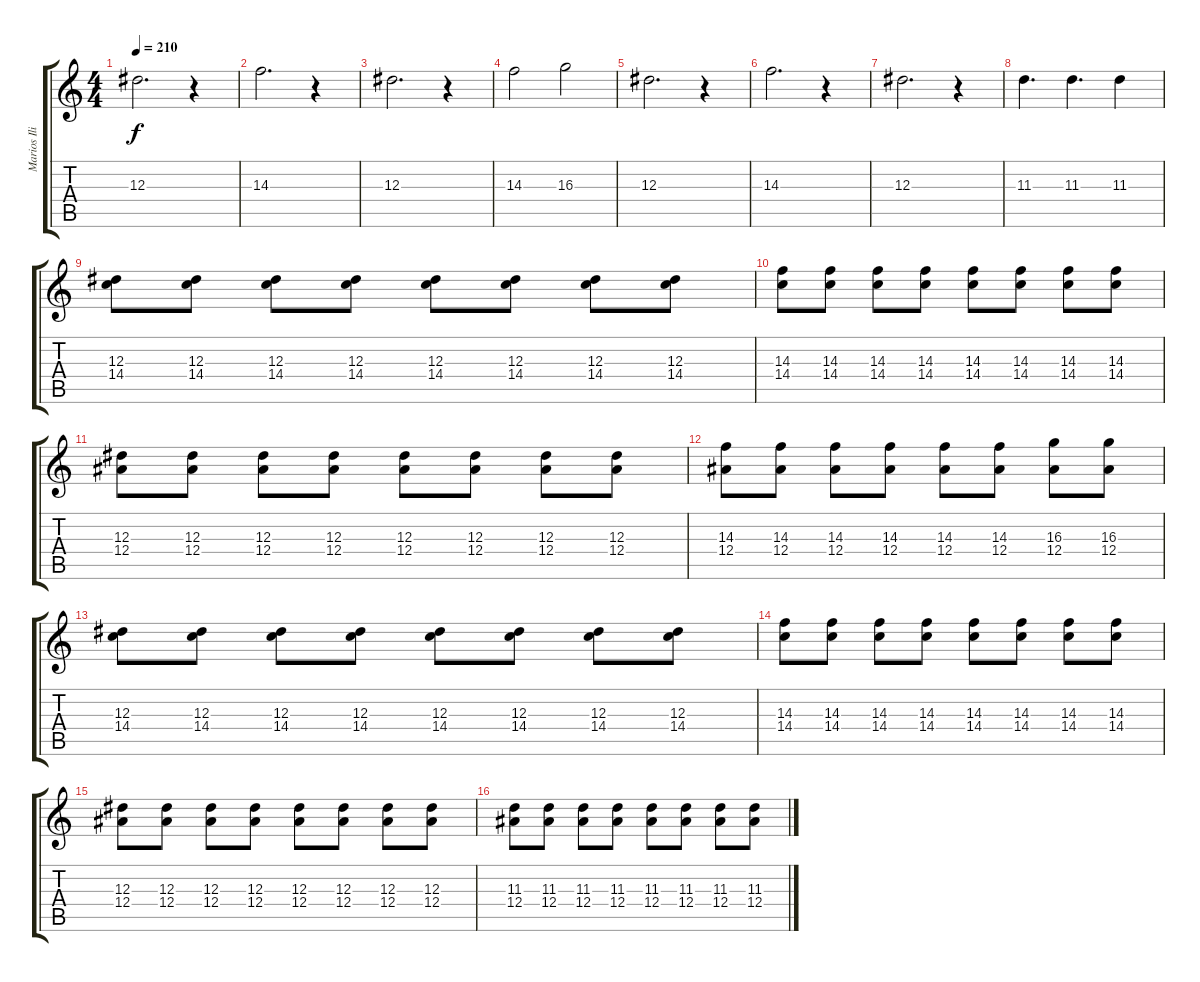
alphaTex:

\track ("Marios Iliopoulos " "Marios Ili") {instrument distortionguitar}
\staff {score tabs}
\tuning (C4 G3 Eb3 Bb2 F2 C2) {hide}
\ts (4 4)
\tempo 210
\clef g2
\ks c
12.3.2{d dy f} r.4 |
14.3.2{d} r.4 |
12.3.2{d} r.4 |
14.3.2 16.3.2 |
12.3.2{d} r.4 |
14.3.2{d} r.4 |
12.3.2{d} r.4 |
11.3.4{d} 11.3.4{d} 11.3.4 |
(12.3 14.4).8{volume 13 instrument distortionguitar} (12.3 14.4).8 (12.3 14.4).8 (12.3 14.4).8 (12.3 14.4).8 (12.3 14.4).8 (12.3 14.4).8 (12.3 14.4).8 |
(14.3 14.4).8 (14.3 14.4).8 (14.3 14.4).8 (14.3 14.4).8 (14.3 14.4).8 (14.3 14.4).8 (14.3 14.4).8 (14.3 14.4).8 |
(12.3 12.4).8 (12.3 12.4).8 (12.3 12.4).8 (12.3 12.4).8 (12.3 12.4).8 (12.3 12.4).8 (12.3 12.4).8 (12.3 12.4).8 |
(14.3 12.4).8 (14.3 12.4).8 (14.3 12.4).8 (14.3 12.4).8 (14.3 12.4).8 (14.3 12.4).8 (16.3 12.4).8 (16.3 12.4).8 |
(12.3 14.4).8{volume 13 instrument distortionguitar} (12.3 14.4).8 (12.3 14.4).8 (12.3 14.4).8 (12.3 14.4).8 (12.3 14.4).8 (12.3 14.4).8 (12.3 14.4).8 |
(14.3 14.4).8 (14.3 14.4).8 (14.3 14.4).8 (14.3 14.4).8 (14.3 14.4).8 (14.3 14.4).8 (14.3 14.4).8 (14.3 14.4).8 |
(12.3 12.4).8 (12.3 12.4).8 (12.3 12.4).8 (12.3 12.4).8 (12.3 12.4).8 (12.3 12.4).8 (12.3 12.4).8 (12.3 12.4).8 |
(11.3 12.4).8 (11.3 12.4).8 (11.3 12.4).8 (11.3 12.4).8 (11.3 12.4).8 (11.3 12.4).8 (11.3 12.4).8 (11.3 12.4).8
